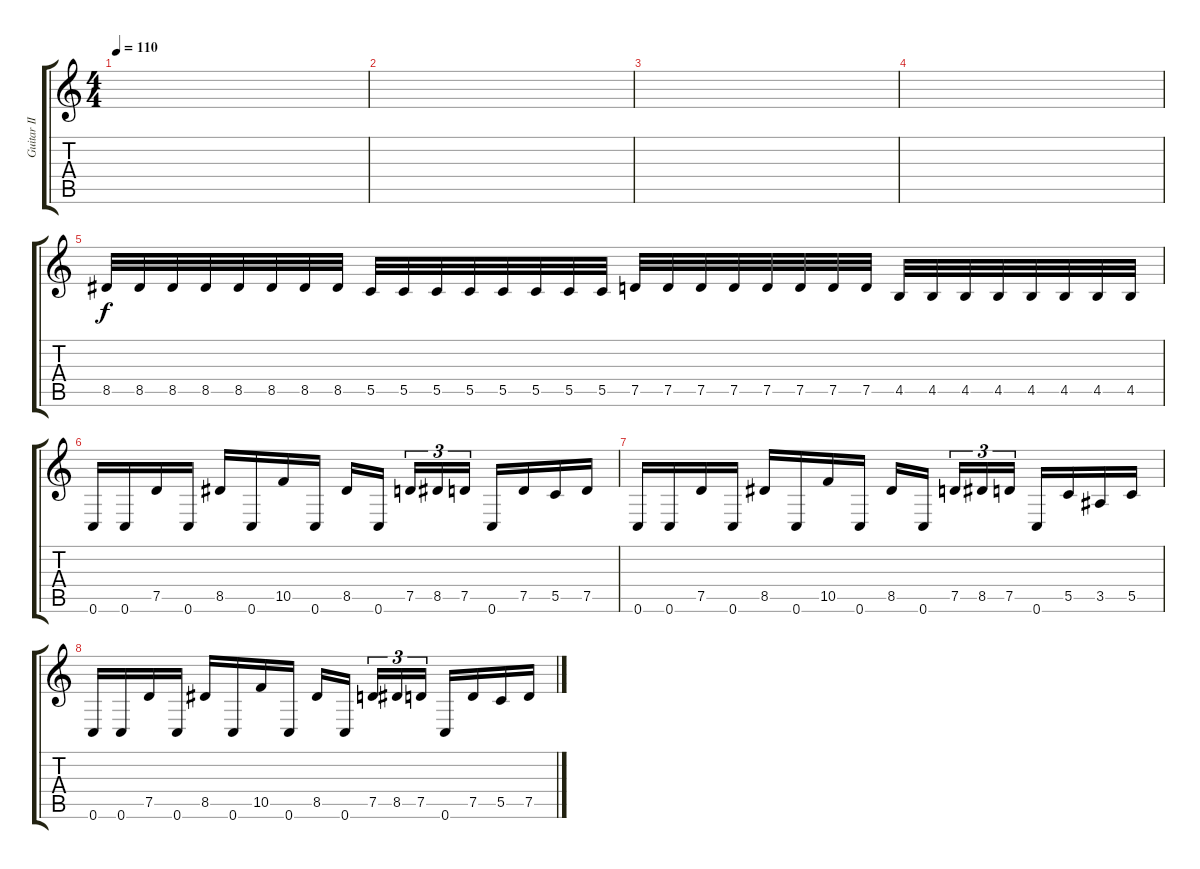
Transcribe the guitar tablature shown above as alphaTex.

\track ("Guitar II" "Guitar II") {instrument distortionguitar}
\staff {score tabs}
\tuning (D4 A3 F3 C3 G2 C2) {hide}
\ts (4 4)
\tempo 110
\clef g2
\ks c
|
|
|
|
8.5.32 8.5.32 8.5.32 8.5.32 8.5.32 8.5.32 8.5.32 8.5.32 5.5.32 5.5.32 5.5.32 5.5.32 5.5.32 5.5.32 5.5.32 5.5.32 7.5.32 7.5.32 7.5.32 7.5.32 7.5.32 7.5.32 7.5.32 7.5.32 4.5.32 4.5.32 4.5.32 4.5.32 4.5.32 4.5.32 4.5.32 4.5.32 |
0.6.16 0.6.16 7.5.16 0.6.16 8.5.16 0.6.16 10.5.16 0.6.16 8.5.16 0.6.16{beam splitsecondary} 7.5.16{tu (3 2)} 8.5.16{tu (3 2)} 7.5.16{tu (3 2)} 0.6.16 7.5.16 5.5.16 7.5.16 |
0.6.16 0.6.16 7.5.16 0.6.16 8.5.16 0.6.16 10.5.16 0.6.16 8.5.16 0.6.16{beam splitsecondary} 7.5.16{tu (3 2)} 8.5.16{tu (3 2)} 7.5.16{tu (3 2)} 0.6.16 5.5.16 3.5.16 5.5.16 |
0.6.16 0.6.16 7.5.16 0.6.16 8.5.16 0.6.16 10.5.16 0.6.16 8.5.16 0.6.16{beam splitsecondary} 7.5.16{tu (3 2)} 8.5.16{tu (3 2)} 7.5.16{tu (3 2)} 0.6.16 7.5.16 5.5.16 7.5.16
